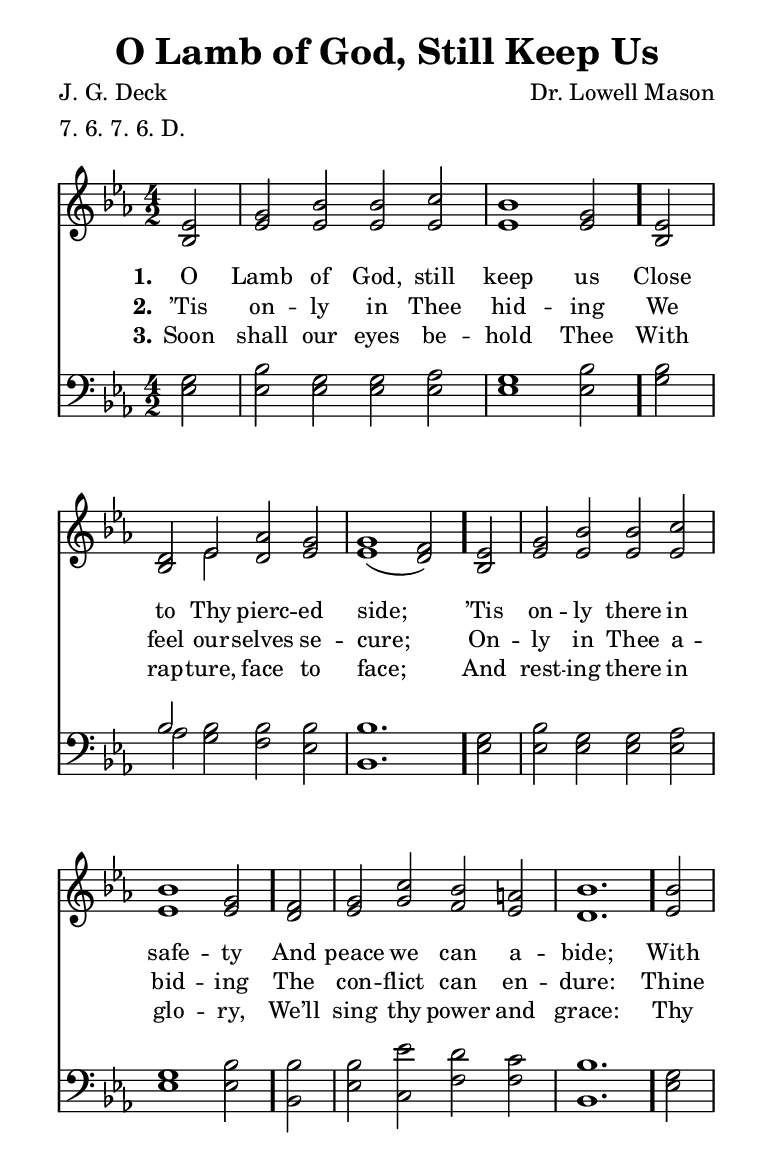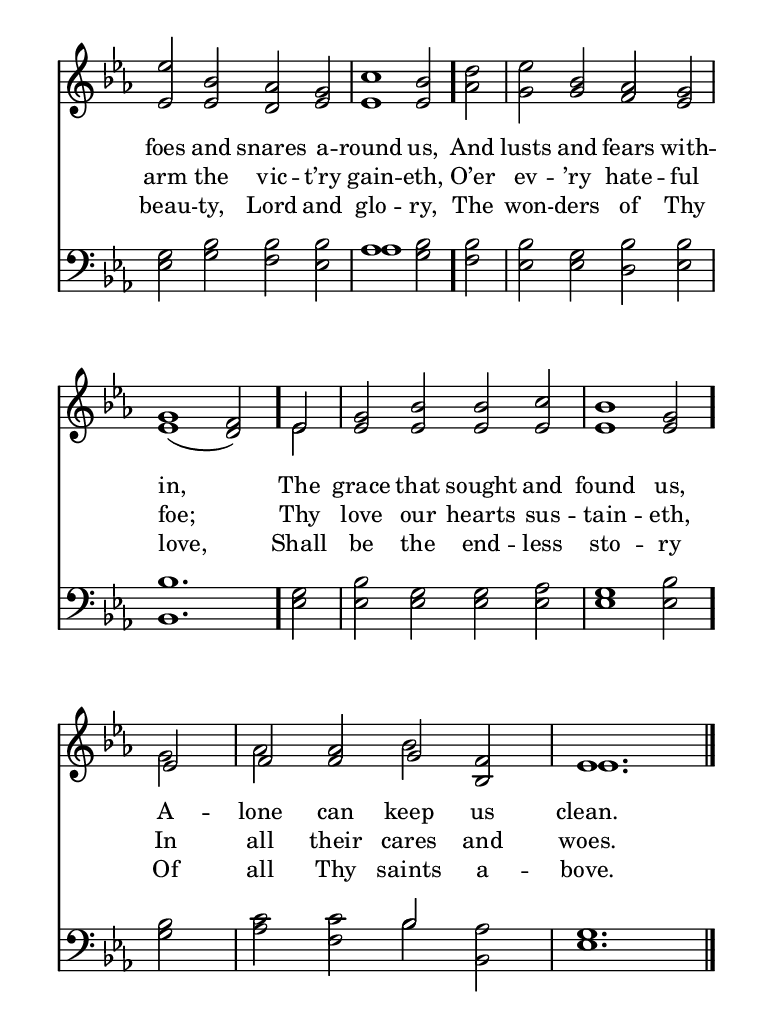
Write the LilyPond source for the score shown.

\include "common/global.ily"
\paper {
  \include "common/paper.ily"
}

\header{
  hymnnumber = "183"
  title = "O Lamb of God, Still Keep Us"
  tunename = "Missionary"
  meter = "7. 6. 7. 6. D."
  poet = "J. G. Deck"
  composer = "Dr. Lowell Mason"
  %copyright = ""
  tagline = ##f
}

global = {
  \include "common/overrides.ily"
  \override Staff.TimeSignature.style = #'numbered
  \time 4/2
  \override Score.MetronomeMark.transparent = ##t % hide all fermata changes too
  \tempo 2=90
  \key ees \major
  \partial 2
  \autoBeamOff
}

notesSoprano = {
\global
\relative c' {

  ees2 | g bes bes c | bes1 g2
  ees2 | d ees aes g | g1( f2)
  ees2 | g bes bes c | bes1 g2
  f2 | g c bes a | bes1.
  bes2 | ees bes aes g | c1 bes2
  d2 | ees bes aes g | g1( f2)
  ees2 | g bes bes c | bes1 g2
  ees2 | f aes g f | ees1.

  \bar "|."

}
}

notesAlto = {
\global
\relative e' {

  bes2 | ees ees ees ees | ees1 ees2
  bes2 | bes ees d ees | ees1( d2)
  bes2 | ees ees ees ees | ees1 ees2
  d2 | ees g f ees | d1.
  ees2 | ees ees d ees | ees1 ees2
  aes2 | g g f ees | ees1( d2)
  ees2 | ees ees ees ees | ees1 ees2
  g2 | aes f bes bes, | ees1.

}
}

notesTenor = {
\global
\relative a {

  g2 | bes g g aes | g1 bes2
  bes2 | bes bes bes bes | bes1.
  g2 | bes g g aes | g1 bes2
  bes2 | bes ees d c | bes1.
  g2 | g bes bes bes | aes1 bes2
  bes2 | bes g bes bes | bes1.
  g2 | bes g g aes | g1 bes2
  bes2 | c c bes aes | g1.

}
}

notesBass = {
\global
\relative f {

  ees2 | ees ees ees ees | ees1 ees2
  g2 | aes g f ees | bes1.
  ees2 | ees ees ees ees | ees1 ees2
  bes2 | ees c f f | bes,1.
  ees2 | ees g f ees | aes1 g2
  f2 | ees ees d ees | bes1.
  ees2 | ees ees ees ees | ees1 ees2
  g2 | aes f bes bes, | ees1.

}
}

wordsA = \lyricmode {
\set stanza = "1."

O Lamb of God, still keep us \bar "."
Close to Thy pierc -- ed side; \bar "."
’Tis on -- ly there in safe -- ty \bar "."
And peace we can a -- bide; \bar "."
With foes and snares a -- round us, \bar "."
And lusts and fears with -- in, \bar "."
The grace that sought and found us, \bar "."
A -- lone can keep us clean. \bar "."

}

wordsB = \lyricmode {
\set stanza = "2."

’Tis on -- ly in Thee hid -- ing
We feel our -- selves se -- cure;
On -- ly in Thee a -- bid -- ing
The con -- flict can en -- dure:
Thine arm the vic -- t’ry gain -- eth,
O’er ev -- ’ry hate -- ful foe;
Thy love our hearts sus -- tain -- eth,
In all their cares and woes.

}

wordsC = \lyricmode {
\set stanza = "3."

Soon shall our eyes be -- hold Thee
With rap -- ture, face to face;
And rest -- ing there in glo -- ry,
We’ll sing thy power and grace:
Thy beau -- ty, Lord and glo -- ry,
The won -- ders of Thy love,
Shall be the end -- less sto -- ry
Of all Thy saints a -- bove.

}

\score {
  \context ChoirStaff <<
    \context Staff = upper <<
      \set Staff.autoBeaming = ##f
      \set ChoirStaff.systemStartDelimiter = #'SystemStartBar
      \set ChoirStaff.printPartCombineTexts = ##f
      \partcombine #'(2 . 9) \notesSoprano \notesAlto
      \context NullVoice = sopranos { \voiceOne << \notesSoprano >> }
      \context NullVoice = altos { \voiceTwo << \notesAlto >> }
      \context Lyrics = one   \lyricsto sopranos \wordsA
      \context Lyrics = two   \lyricsto sopranos \wordsB
      \context Lyrics = three \lyricsto sopranos \wordsC
    >>
    \context Staff = men <<
      \set Staff.autoBeaming = ##f
      \clef bass
      \set ChoirStaff.printPartCombineTexts = ##f
      \partcombine #'(2 . 9) \notesTenor \notesBass
      \context NullVoice = tenors { \voiceOne << \notesTenor >> }
      \context NullVoice = basses { \voiceTwo << \notesBass >> }
    >>
  >>
  \layout {
    \include "common/layout.ily"
  }
  \midi{
    \include "common/midi.ily"
  }
}

\version "2.19.49"  % necessary for upgrading to future LilyPond versions.

% vi:set et ts=2 sw=2 ai nocindent syntax=lilypond:
